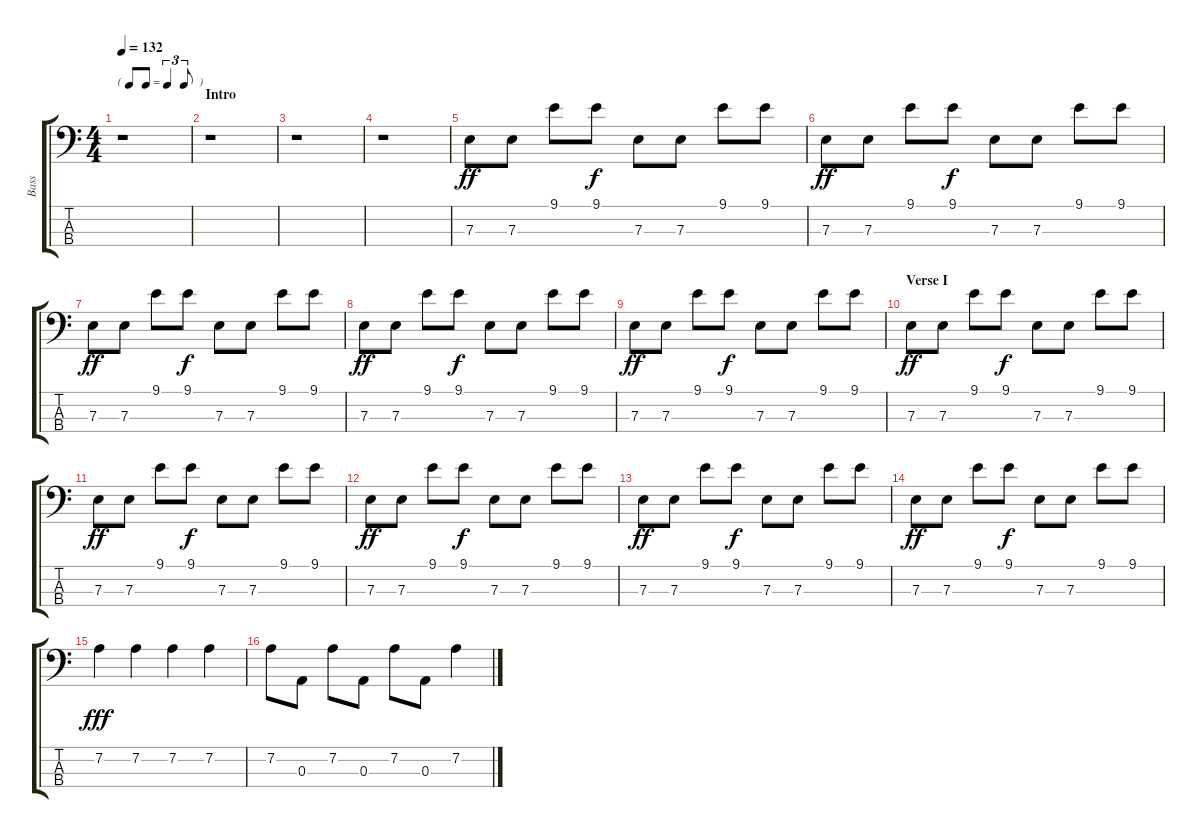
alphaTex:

\track ("Bass" "Bass") {instrument electricbasspick}
\staff {score tabs}
\tuning (G2 D2 A1 E1) {hide}
\ts (4 4)
\tf triplet8th
\tempo 132
\clef f4
\ks c
r.1{dy ff instrument electricbasspick} |
\section ("" "Intro")
r.1 |
r.1 |
r.1 |
7.3.8 7.3.8 9.1.8 9.1.8{dy f} 7.3.8 7.3.8 9.1.8 9.1.8 |
7.3.8{dy ff} 7.3.8 9.1.8 9.1.8{dy f} 7.3.8 7.3.8 9.1.8 9.1.8 |
7.3.8{dy ff} 7.3.8 9.1.8 9.1.8{dy f} 7.3.8 7.3.8 9.1.8 9.1.8 |
7.3.8{dy ff} 7.3.8 9.1.8 9.1.8{dy f} 7.3.8 7.3.8 9.1.8 9.1.8 |
7.3.8{dy ff} 7.3.8 9.1.8 9.1.8{dy f} 7.3.8 7.3.8 9.1.8 9.1.8 |
\section ("" "Verse I")
7.3.8{dy ff} 7.3.8 9.1.8 9.1.8{dy f} 7.3.8 7.3.8 9.1.8 9.1.8 |
7.3.8{dy ff} 7.3.8 9.1.8 9.1.8{dy f} 7.3.8 7.3.8 9.1.8 9.1.8 |
7.3.8{dy ff} 7.3.8 9.1.8 9.1.8{dy f} 7.3.8 7.3.8 9.1.8 9.1.8 |
7.3.8{dy ff} 7.3.8 9.1.8 9.1.8{dy f} 7.3.8 7.3.8 9.1.8 9.1.8 |
7.3.8{dy ff} 7.3.8 9.1.8 9.1.8{dy f} 7.3.8 7.3.8 9.1.8 9.1.8 |
7.2.4{dy fff} 7.2.4 7.2.4 7.2.4 |
7.2.8 0.3.8 7.2.8 0.3.8 7.2.8 0.3.8 7.2.4
